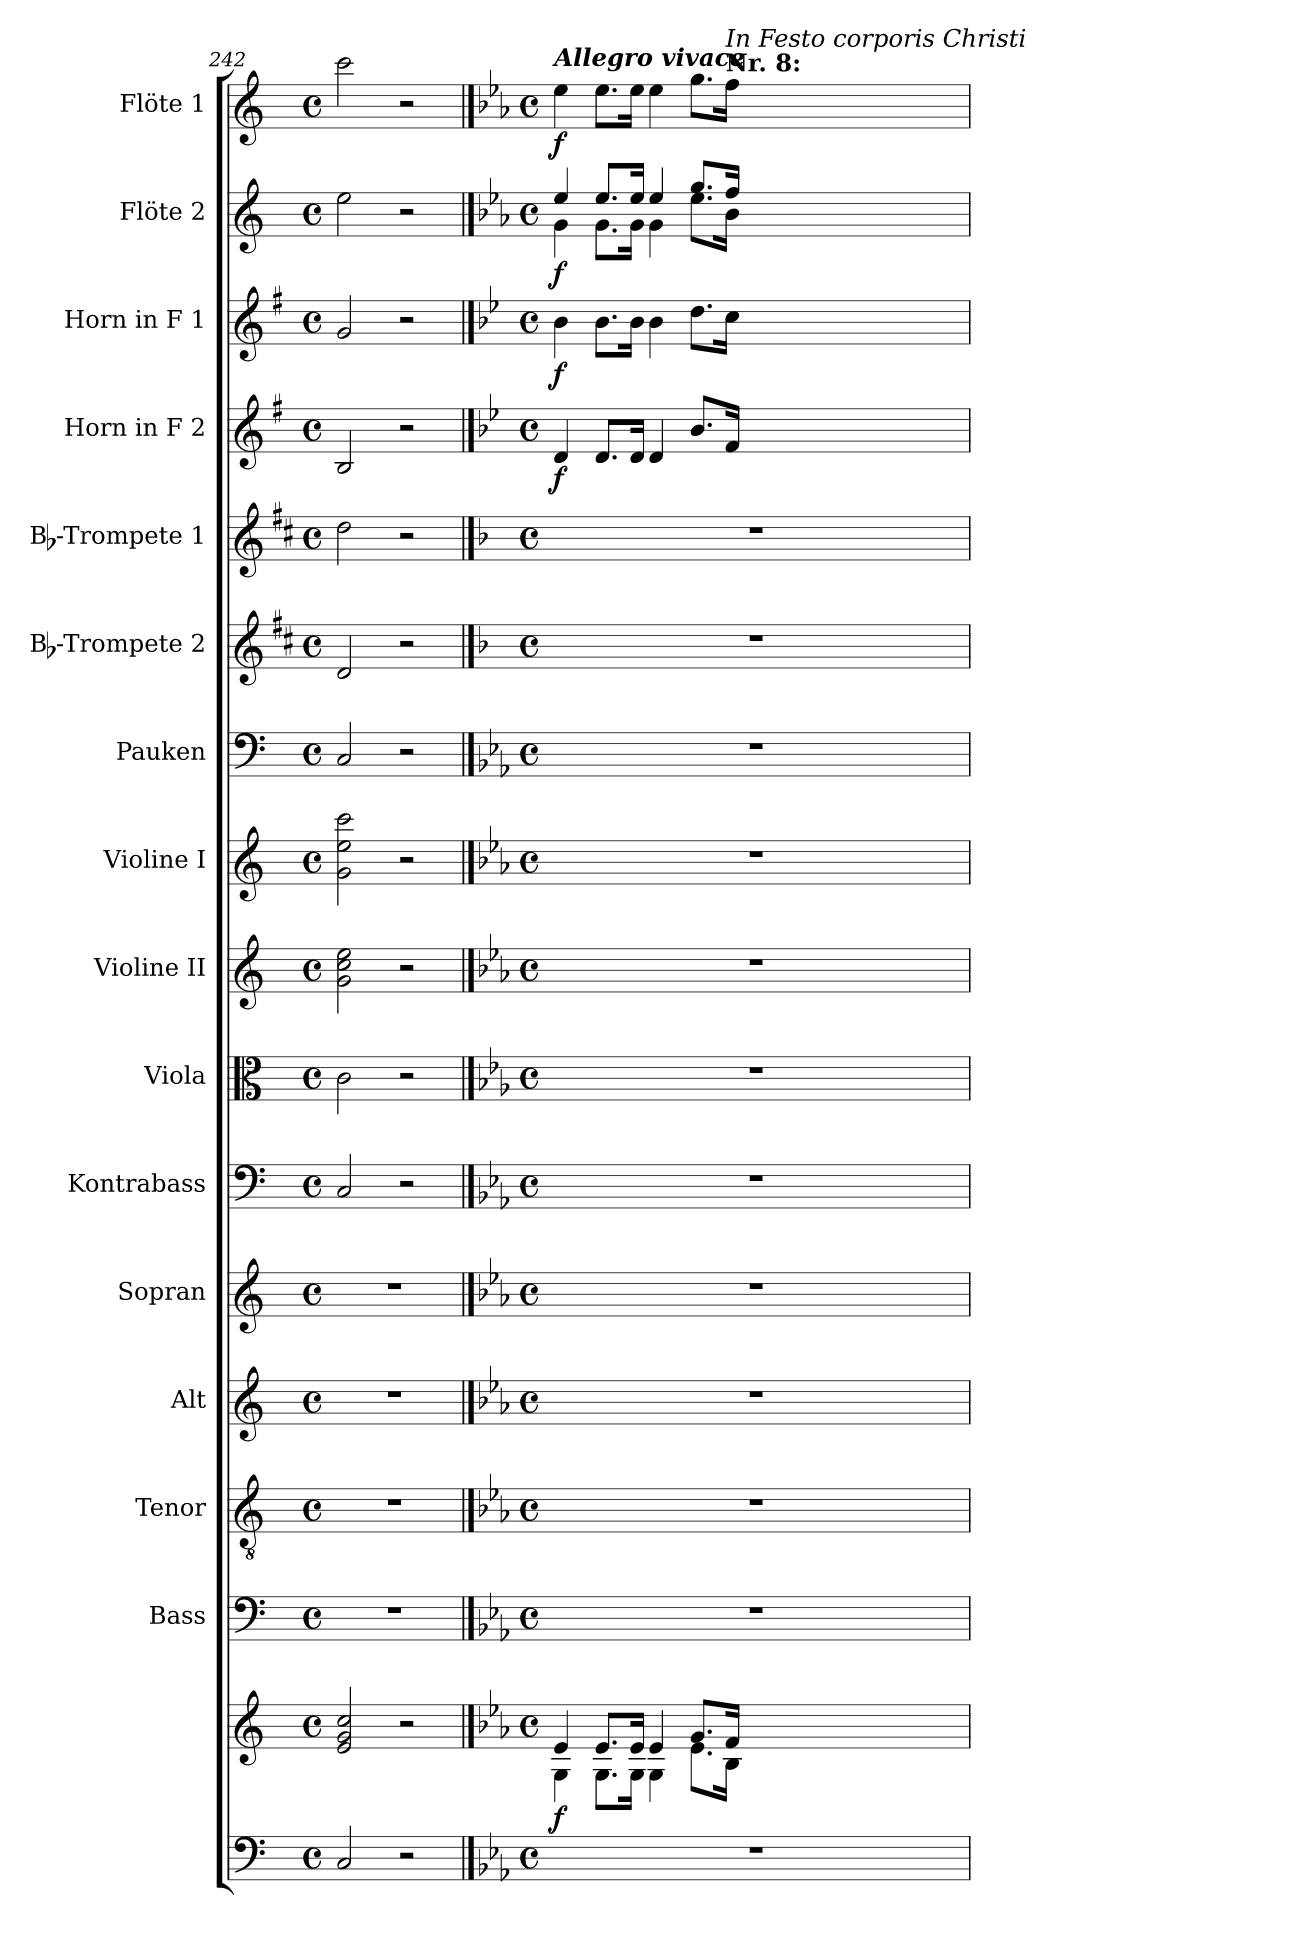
**kern	**kern	**dynam	**kern	**kern	**kern	**kern	**kern	**kern	**kern	**kern	**kern	**kern	**kern	**kern	**dynam	**kern	**dynam	**kern	**dynam	**kern	**dynam
*part16	*part16	*part16	*part15	*part14	*part13	*part12	*part11	*part10	*part9	*part8	*part7	*part6	*part5	*part4	*part4	*part3	*part3	*part2	*part2	*part1	*part1
*staff17	*staff16	*staff16/17	*staff15	*staff14	*staff13	*staff12	*staff11	*staff10	*staff9	*staff8	*staff7	*staff6	*staff5	*staff4	*staff4	*staff3	*staff3	*staff2	*staff2	*staff1	*staff1
*	*	*	*I"Bass	*I"Tenor	*I"Alt	*I"Sopran	*I"Kontrabass	*I"Viola	*I"Violine II	*I"Violine I	*I"Pauken	*I"Bb-Trompete 2	*I"Bb-Trompete 1	*I"Horn in F 2	*	*I"Horn in F 1	*	*I"Flöte 2	*	*I"Flöte 1	*
*	*	*	*I'B.	*I'T.	*I'A.	*I'S.	*I'Kb.	*I'Vla.	*I'Vl. II	*I'Vl. I	*I'Pk.	*I'Bb Trp. 2	*I'Bb Trp. 1	*	*	*	*	*I'Fl. 2	*	*I'Fl. 1	*
*clefF4	*clefG2	*	*clefF4	*clefGv2	*clefG2	*clefG2	*clefF4	*clefC3	*clefG2	*clefG2	*clefF4	*clefG2	*clefG2	*clefG2	*	*clefG2	*	*clefG2	*	*clefG2	*
*	*	*	*	*	*	*	*ITrd7c12	*	*	*	*	*ITrd1c2	*ITrd1c2	*ITrd4c7	*	*ITrd4c7	*	*	*	*	*
*k[]	*k[]	*	*k[]	*k[]	*k[]	*k[]	*k[]	*k[]	*k[]	*k[]	*k[]	*k[]	*k[]	*k[]	*	*k[]	*	*k[]	*	*k[]	*
*C:	*C:	*	*C:	*C:	*C:	*C:	*C:	*C:	*C:	*C:	*C:	*C:	*C:	*C:	*	*C:	*	*C:	*	*C:	*
*M4/4	*M4/4	*	*M4/4	*M4/4	*M4/4	*M4/4	*M4/4	*M4/4	*M4/4	*M4/4	*M4/4	*M4/4	*M4/4	*M4/4	*	*M4/4	*	*M4/4	*	*M4/4	*
*met(c)	*met(c)	*	*met(c)	*met(c)	*met(c)	*met(c)	*met(c)	*met(c)	*met(c)	*met(c)	*met(c)	*met(c)	*met(c)	*met(c)	*	*met(c)	*	*met(c)	*	*met(c)	*
=242	=242	=242	=242	=242	=242	=242	=242	=242	=242	=242	=242	=242	=242	=242	=242	=242	=242	=242	=242	=242	=242
2C/	2e/ 2g/ 2cc/	.	1r	1r	1r	1r	2CC/	2c\	2g\ 2cc\ 2ee\	2g\ 2ee\ 2ccc\	2C/	2c/	2cc\	2E/	.	2c/	.	2ee\	.	2ccc\	.
2r	2r	.	.	.	.	.	2r	2r	2r	2r	2r	2r	2r	2r	.	2r	.	2r	.	2r	.
!!LO:PB:g=z
==243	==243	==243	==243	==243	==243	==243	==243	==243	==243	==243	==243	==243	==243	==243	==243	==243	==243	==243	==243	==243	==243
*k[b-e-a-]	*k[b-e-a-]	*	*k[b-e-a-]	*k[b-e-a-]	*k[b-e-a-]	*k[b-e-a-]	*k[b-e-a-]	*k[b-e-a-]	*k[b-e-a-]	*k[b-e-a-]	*k[b-e-a-]	*k[b-e-a-]	*k[b-e-a-]	*k[b-e-a-]	*	*k[b-e-a-]	*	*k[b-e-a-]	*	*k[b-e-a-]	*
*E-:	*E-:	*	*E-:	*E-:	*E-:	*E-:	*E-:	*E-:	*E-:	*E-:	*E-:	*E-:	*E-:	*E-:	*	*E-:	*	*E-:	*	*E-:	*
*M4/4	*M4/4	*	*M4/4	*M4/4	*M4/4	*M4/4	*M4/4	*M4/4	*M4/4	*M4/4	*M4/4	*M4/4	*M4/4	*M4/4	*	*M4/4	*	*M4/4	*	*M4/4	*
*met(c)	*met(c)	*	*met(c)	*met(c)	*met(c)	*met(c)	*met(c)	*met(c)	*met(c)	*met(c)	*met(c)	*met(c)	*met(c)	*met(c)	*	*met(c)	*	*met(c)	*	*met(c)	*
*	*^	*	*	*	*	*	*	*	*	*	*	*	*	*	*	*	*	*^	*	*	*
!	!	!	!	!	!	!	!	!	!	!	!	!	!	!	!	!	!	!	!	!	!	!LO:TX:a:Bi:t=Allegro vivace	!
!	!	!	!LO:DY:b	!	!	!	!	!	!	!	!	!	!	!	!	!LO:DY:b	!	!LO:DY:b	!	!	!LO:DY:b	!	!LO:DY:b
1r	4e-/	4G\	f	1r	1r	1r	1r	1r	1r	1r	1r	1r	1r	1r	4G/	f	4e-\	f	4ee-/	4g\	f	4ee-\	f
.	8.e-/L	8.G\L	.	.	.	.	.	.	.	.	.	.	.	.	8.G/L	.	8.e-\L	.	8.ee-/L	8.g\L	.	8.ee-\L	.
.	16e-/Jk	16G\Jk	.	.	.	.	.	.	.	.	.	.	.	.	16G/Jk	.	16e-\Jk	.	16ee-/Jk	16g\Jk	.	16ee-\Jk	.
.	4e-/	4G\	.	.	.	.	.	.	.	.	.	.	.	.	4G/	.	4e-\	.	4ee-/	4g\	.	4ee-\	.
.	8.g/L	8.e-\L	.	.	.	.	.	.	.	.	.	.	.	.	8.e-/L	.	8.g\L	.	8.gg/L	8.ee-\L	.	8.gg\L	.
!	!	!	!	!	!	!	!	!	!	!	!	!	!	!	!	!	!	!	!	!	!	!LO:TX:a:B:t=Nr. 8&colon;	!
!	!	!	!	!	!	!	!	!	!	!	!	!	!	!	!	!	!	!	!	!	!	!LO:TX:a:i:t=In Festo corporis Christi	!
.	16f/Jk	16B-\Jk	.	.	.	.	.	.	.	.	.	.	.	.	16B-/Jk	.	16f\Jk	.	16ff/Jk	16b-\Jk	.	16ff\Jk	.
*	*v	*v	*	*	*	*	*	*	*	*	*	*	*	*	*	*	*	*	*v	*v	*	*	*
=	=	=	=	=	=	=	=	=	=	=	=	=	=	=	=	=	=	=	=	=	=
*-	*-	*-	*-	*-	*-	*-	*-	*-	*-	*-	*-	*-	*-	*-	*-	*-	*-	*-	*-	*-	*-
